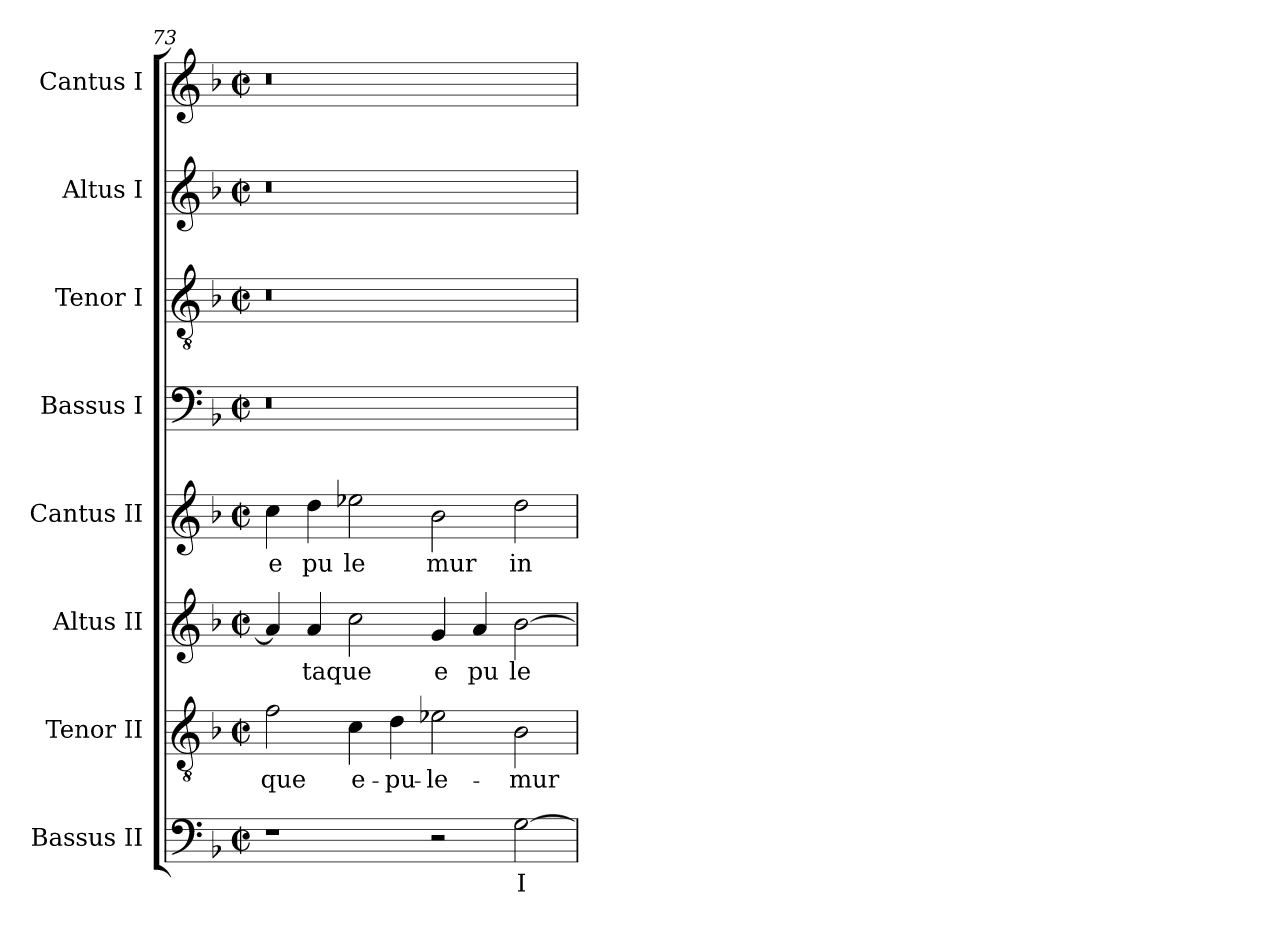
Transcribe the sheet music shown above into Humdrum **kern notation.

**kern	**text	**kern	**text	**kern	**text	**kern	**text	**kern	**kern	**kern	**kern
*part8	*part8	*part7	*part7	*part6	*part6	*part5	*part5	*part4	*part3	*part2	*part1
*staff8	*staff8	*staff7	*staff7	*staff6	*staff6	*staff5	*staff5	*staff4	*staff3	*staff2	*staff1
*I"Bassus II	*	*I"Tenor II	*	*I"Altus II	*	*I"Cantus II	*	*I"Bassus I	*I"Tenor I	*I"Altus I	*I"Cantus I
*clefF4	*	*clefGv2	*	*clefG2	*	*clefG2	*	*clefF4	*clefGv2	*clefG2	*clefG2
*k[b-]	*	*k[b-]	*	*k[b-]	*	*k[b-]	*	*k[b-]	*k[b-]	*k[b-]	*k[b-]
*F:	*	*F:	*	*F:	*	*F:	*	*F:	*F:	*F:	*F:
*M2/2	*	*M2/2	*	*M2/2	*	*M2/2	*	*M2/2	*M2/2	*M2/2	*M2/2
*met(c|)	*	*met(c|)	*	*met(c|)	*	*met(c|)	*	*met(c|)	*met(c|)	*met(c|)	*met(c|)
=73	=73	=73	=73	=73	=73	=73	=73	=73	=73	=73	=73
!	!	!	!LO:LY:b:cj	!	!	!	!LO:LY:b:cj	!	!	!	!
1r	.	2f\	-que	4a/]	.	4cc\	e	0r	0r	0r	0r
!	!	!	!	!	!LO:LY:b	!	!LO:LY:b:cj	!	!	!	!
.	.	.	.	4a/	taque	4dd\	pu	.	.	.	.
!	!	!	!LO:LY:b:cj	!	!	!	!LO:LY:b:cj	!	!	!	!
.	.	4c\	e-	2cc\	.	2ee-X\	le	.	.	.	.
!	!	!	!LO:LY:b:cj	!	!	!	!	!	!	!	!
.	.	4d\	-pu-	.	.	.	.	.	.	.	.
!	!	!	!LO:LY:b:cj	!	!LO:LY:b:cj	!	!LO:LY:b:cj	!	!	!	!
2r	.	2e-X\	-le-	4g/	e	2b-\	mur	.	.	.	.
!	!	!	!	!	!LO:LY:b:cj	!	!	!	!	!	!
.	.	.	.	4a/	pu	.	.	.	.	.	.
!	!LO:LY:b:rj	!	!LO:LY:b:cj	!	!LO:LY:b:cj	!	!LO:LY:b:cj	!	!	!	!
[>2G\	I	2B-\	-mur	[>2b-\	le	2dd\	in	.	.	.	.
=	=	=	=	=	=	=	=	=	=	=	=
*-	*-	*-	*-	*-	*-	*-	*-	*-	*-	*-	*-
